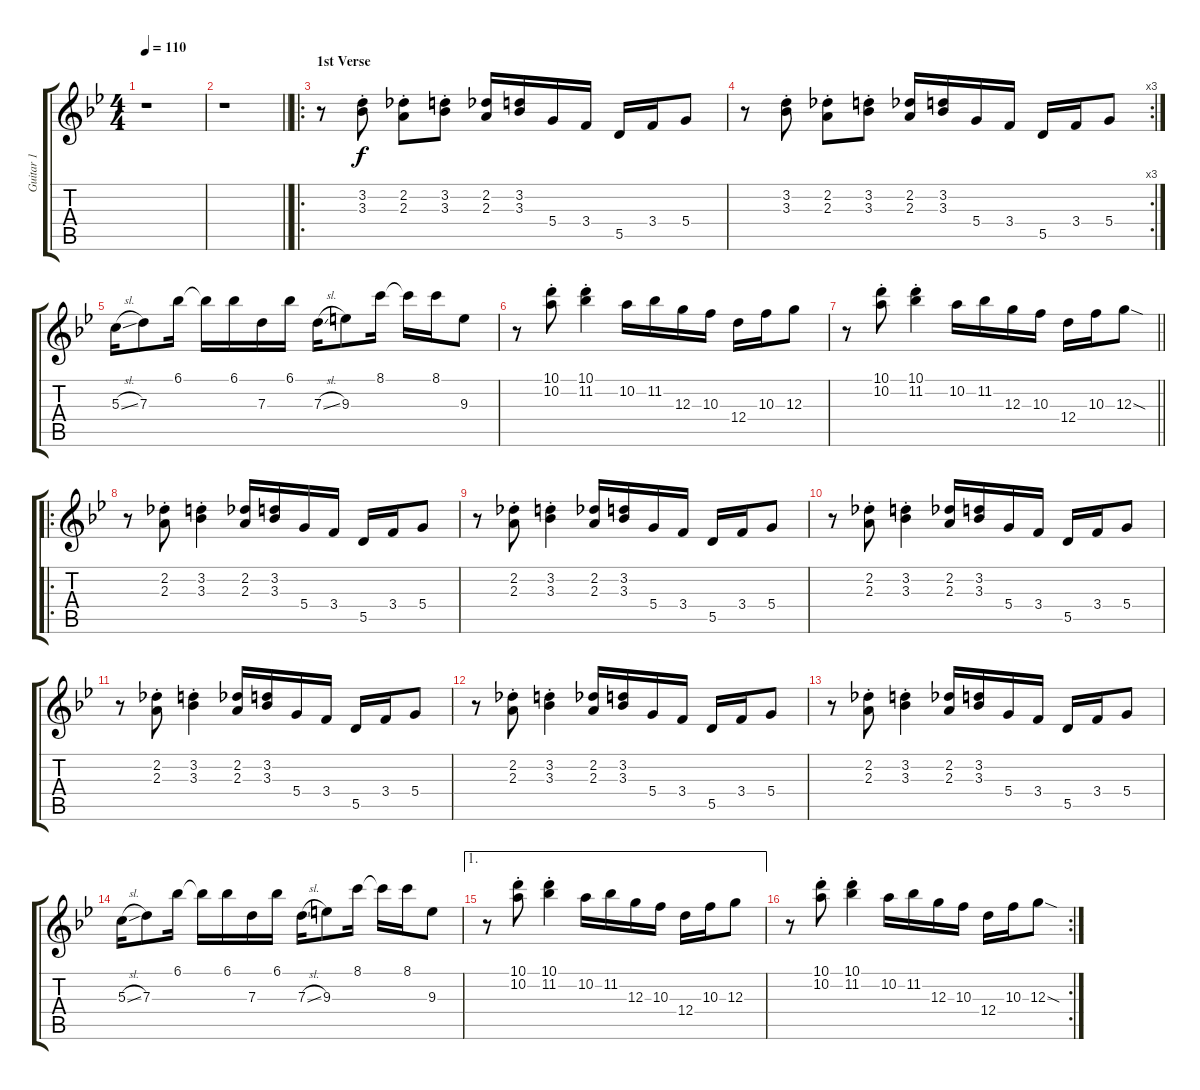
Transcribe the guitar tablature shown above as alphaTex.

\track ("Guitar 1" "Guitar 1") {instrument overdrivenguitar}
\staff {score tabs}
\tuning (E4 B3 G3 D3 A2 E2) {hide}
\ts (4 4)
\tempo 110
\clef g2
\ks bb
r.1{dy f instrument overdrivenguitar} |
\barLineRight lightlight
r.1 |
\ro
\section ("" "1st Verse")
r.8 (3.2{st} 3.3{st}).8 (2.2{st} 2.3{st}).8 (3.2{st} 3.3{st}).8 (2.2 2.3).16 (3.2 3.3).16 5.4.16 3.4.16 5.5.16 3.4.16 5.4.8 |
\rc 3
r.8 (3.2{st} 3.3{st}).8 (2.2{st} 2.3{st}).8 (3.2{st} 3.3{st}).8 (2.2 2.3).16 (3.2 3.3).16 5.4.16 3.4.16 5.5.16 3.4.16 5.4.8 |
5.3{sl}.16 7.3.8 6.1.16 6.1{t}.16 6.1.16 7.3.16 6.1.16 7.3{sl}.16 9.3.8 8.1.16 8.1{t}.16 8.1.16 9.3.8 |
r.8 (10.1{st} 10.2{st}).8 (10.1{st} 11.2{st}).4 10.2.16 11.2.16 12.3.16 10.3.16 12.4.16 10.3.16 12.3.8 |
\barLineRight lightlight
r.8 (10.1{st} 10.2{st}).8 (10.1{st} 11.2{st}).4 10.2.16 11.2.16 12.3.16 10.3.16 12.4.16 10.3.16 12.3{sod}.8 |
\ro
r.8 (2.2{st} 2.3{st}).8 (3.2{st} 3.3{st}).4 (2.2 2.3).16 (3.2 3.3).16 5.4.16 3.4.16 5.5.16 3.4.16 5.4.8 |
r.8 (2.2{st} 2.3{st}).8 (3.2{st} 3.3{st}).4 (2.2 2.3).16 (3.2 3.3).16 5.4.16 3.4.16 5.5.16 3.4.16 5.4.8 |
r.8 (2.2{st} 2.3{st}).8 (3.2{st} 3.3{st}).4 (2.2 2.3).16 (3.2 3.3).16 5.4.16 3.4.16 5.5.16 3.4.16 5.4.8 |
r.8 (2.2{st} 2.3{st}).8 (3.2{st} 3.3{st}).4 (2.2 2.3).16 (3.2 3.3).16 5.4.16 3.4.16 5.5.16 3.4.16 5.4.8 |
r.8 (2.2{st} 2.3{st}).8 (3.2{st} 3.3{st}).4 (2.2 2.3).16 (3.2 3.3).16 5.4.16 3.4.16 5.5.16 3.4.16 5.4.8 |
r.8 (2.2{st} 2.3{st}).8 (3.2{st} 3.3{st}).4 (2.2 2.3).16 (3.2 3.3).16 5.4.16 3.4.16 5.5.16 3.4.16 5.4.8 |
5.3{sl}.16 7.3.8 6.1.16 6.1{t}.16 6.1.16 7.3.16 6.1.16 7.3{sl}.16 9.3.8 8.1.16 8.1{t}.16 8.1.16 9.3.8 |
\ae 1
r.8 (10.1{st} 10.2{st}).8 (10.1{st} 11.2{st}).4 10.2.16 11.2.16 12.3.16 10.3.16 12.4.16 10.3.16 12.3.8 |
\rc 2
r.8 (10.1{st} 10.2{st}).8 (10.1{st} 11.2{st}).4 10.2.16 11.2.16 12.3.16 10.3.16 12.4.16 10.3.16 12.3{sod}.8
